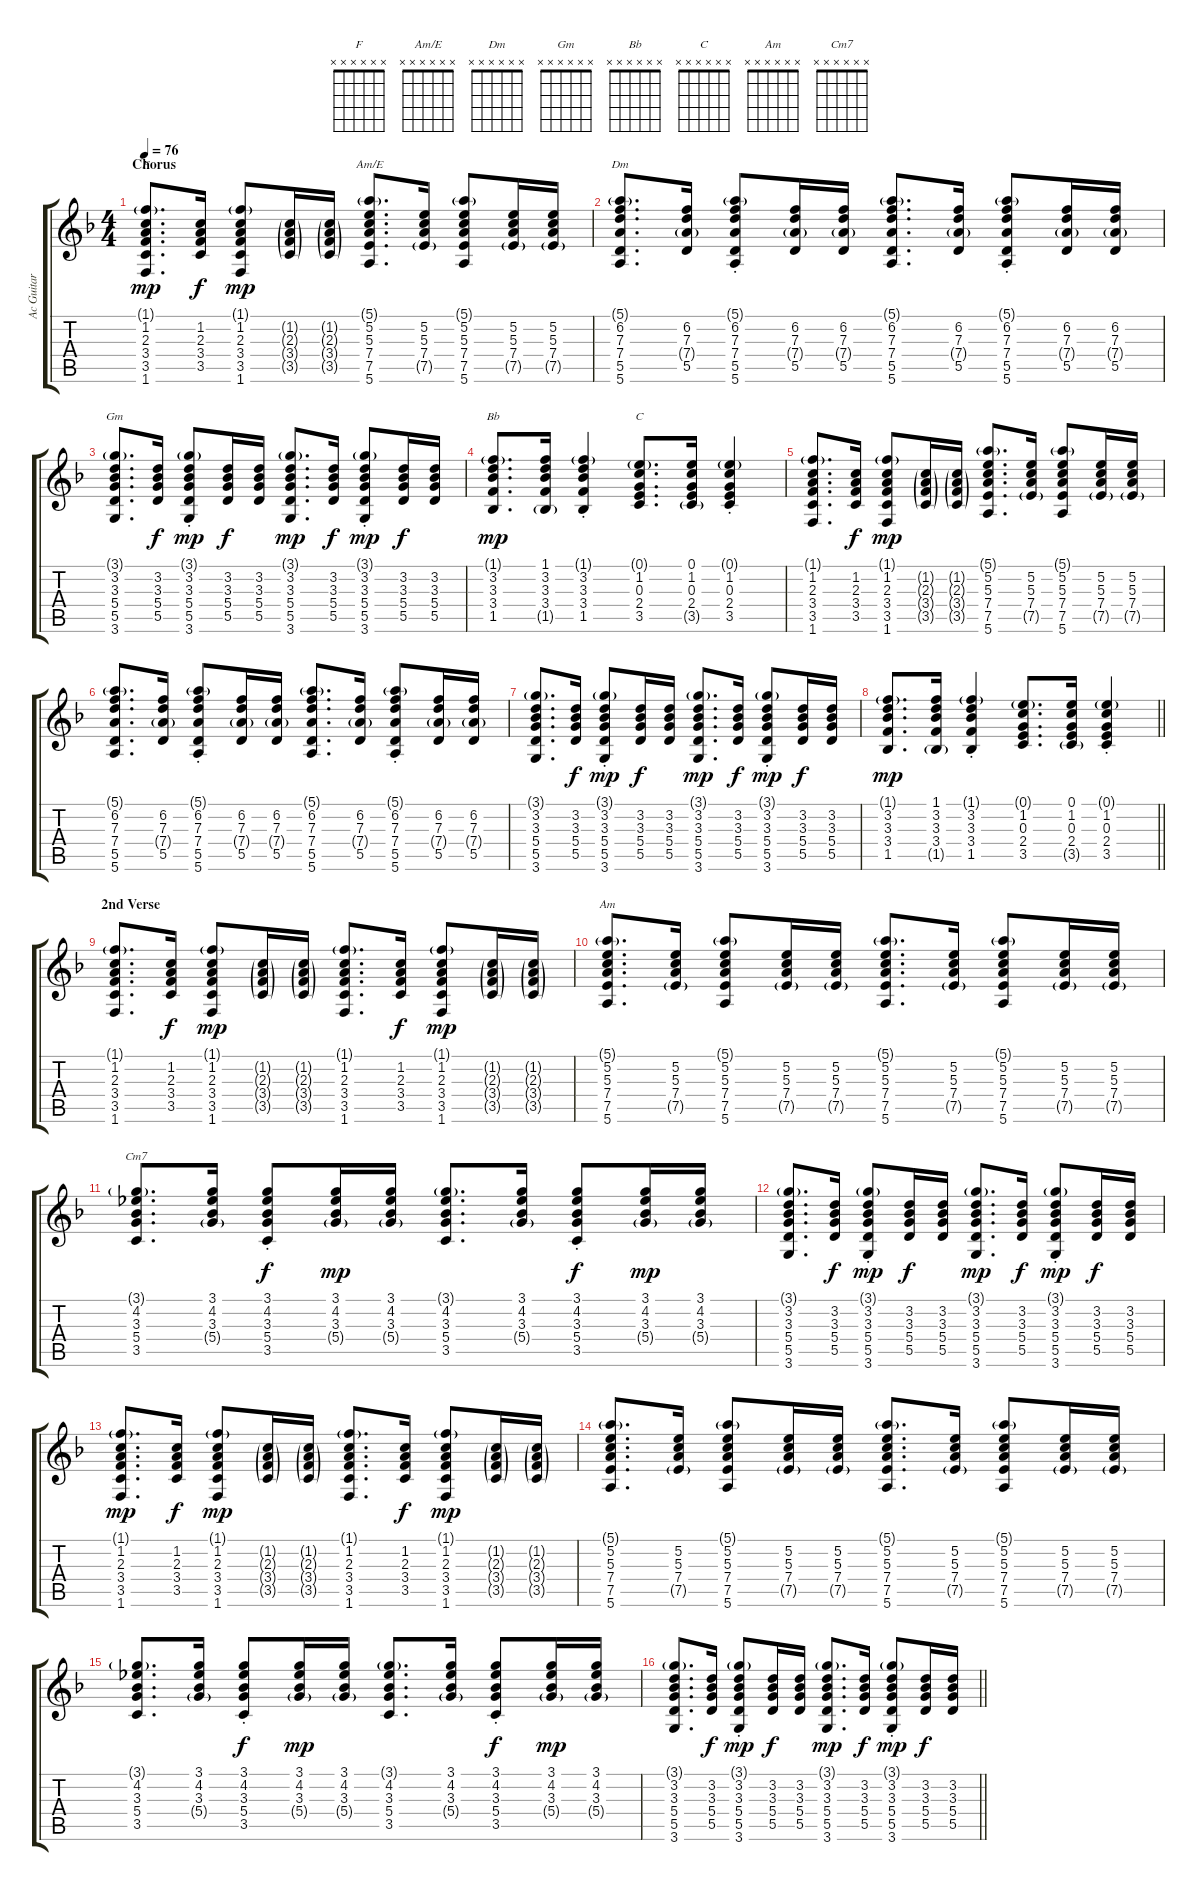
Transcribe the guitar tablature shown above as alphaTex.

\track ("Ac Guitar" "Ac Guitar") {instrument acousticguitarsteel}
\staff {score tabs}
\tuning (E4 B3 G3 D3 A2 E2) {hide}
\chord ("F" x x x x x x)
\chord ("Am/E" x x x x x x)
\chord ("Dm" x x x x x x)
\chord ("Gm" x x x x x x)
\chord ("Bb" x x x x x x)
\chord ("C" x x x x x x)
\chord ("Am" x x x x x x)
\chord ("Cm7" x x x x x x)
\ts (4 4)
\section ("" "Chorus")
\tempo 76
\clef g2
\ks f
(1.1{g} 1.2 2.3 3.4 3.5 1.6).8{d ch "F" dy mp} (1.2 2.3 3.4 3.5).16{dy f} (1.1{g} 1.2 2.3 3.4 3.5 1.6).8{dy mp} (1.2{g} 2.3{g} 3.4{g} 3.5{g}).16 (1.2{g} 2.3{g} 3.4{g} 3.5{g}).16 (5.1{g} 5.2 5.3 7.4 7.5 5.6).8{d ch "Am/E"} (5.2 5.3 7.4 7.5{g}).16 (5.1{g} 5.2 5.3 7.4 7.5 5.6).8 (5.2 5.3 7.4 7.5{g}).16 (5.2 5.3 7.4 7.5{g}).16 |
(5.1{g} 6.2 7.3 7.4 5.5 5.6).8{d ch "Dm"} (6.2 7.3 7.4{g} 5.5).16 (5.1{g st} 6.2{st} 7.3{st} 7.4{st} 5.5 5.6).8 (6.2 7.3 7.4{g} 5.5).16 (6.2 7.3 7.4{g} 5.5).16 (5.1{g} 6.2 7.3 7.4 5.5 5.6).8{d} (6.2 7.3 7.4{g} 5.5).16 (5.1{g st} 6.2{st} 7.3{st} 7.4{st} 5.5 5.6).8 (6.2 7.3 7.4{g} 5.5).16 (6.2 7.3 7.4{g} 5.5).16 |
(3.1{g} 3.2 3.3 5.4 5.5 3.6).8{d ch "Gm"} (3.2 3.3 5.4 5.5).16{dy f} (3.1{g st} 3.2{st} 3.3{st} 5.4{st} 5.5{st} 3.6{st}).8{dy mp} (3.2 3.3 5.4 5.5).16{dy f} (3.2 3.3 5.4 5.5).16 (3.1{g} 3.2 3.3 5.4 5.5 3.6).8{d dy mp} (3.2 3.3 5.4 5.5).16{dy f} (3.1{g st} 3.2{st} 3.3{st} 5.4{st} 5.5{st} 3.6{st}).8{dy mp} (3.2 3.3 5.4 5.5).16{dy f} (3.2 3.3 5.4 5.5).16 |
(1.1{g} 3.2 3.3 3.4 1.5).8{d ch "Bb" dy mp} (1.1 3.2 3.3 3.4 1.5{g}).16 (1.1{g st} 3.2{st} 3.3{st} 3.4{st} 1.5{st}).4 (0.1{g} 1.2 0.3 2.4 3.5).8{d ch "C"} (0.1 1.2 0.3 2.4 3.5{g}).16 (0.1{g st} 1.2{st} 0.3{st} 2.4{st} 3.5{st}).4 |
(1.1{g} 1.2 2.3 3.4 3.5 1.6).8{d} (1.2 2.3 3.4 3.5).16{dy f} (1.1{g} 1.2 2.3 3.4 3.5 1.6).8{dy mp} (1.2{g} 2.3{g} 3.4{g} 3.5{g}).16 (1.2{g} 2.3{g} 3.4{g} 3.5{g}).16 (5.1{g} 5.2 5.3 7.4 7.5 5.6).8{d} (5.2 5.3 7.4 7.5{g}).16 (5.1{g} 5.2 5.3 7.4 7.5 5.6).8 (5.2 5.3 7.4 7.5{g}).16 (5.2 5.3 7.4 7.5{g}).16 |
(5.1{g} 6.2 7.3 7.4 5.5 5.6).8{d} (6.2 7.3 7.4{g} 5.5).16 (5.1{g st} 6.2{st} 7.3{st} 7.4{st} 5.5 5.6).8 (6.2 7.3 7.4{g} 5.5).16 (6.2 7.3 7.4{g} 5.5).16 (5.1{g} 6.2 7.3 7.4 5.5 5.6).8{d} (6.2 7.3 7.4{g} 5.5).16 (5.1{g st} 6.2{st} 7.3{st} 7.4{st} 5.5 5.6).8 (6.2 7.3 7.4{g} 5.5).16 (6.2 7.3 7.4{g} 5.5).16 |
(3.1{g} 3.2 3.3 5.4 5.5 3.6).8{d} (3.2 3.3 5.4 5.5).16{dy f} (3.1{g st} 3.2{st} 3.3{st} 5.4{st} 5.5{st} 3.6{st}).8{dy mp} (3.2 3.3 5.4 5.5).16{dy f} (3.2 3.3 5.4 5.5).16 (3.1{g} 3.2 3.3 5.4 5.5 3.6).8{d dy mp} (3.2 3.3 5.4 5.5).16{dy f} (3.1{g st} 3.2{st} 3.3{st} 5.4{st} 5.5{st} 3.6{st}).8{dy mp} (3.2 3.3 5.4 5.5).16{dy f} (3.2 3.3 5.4 5.5).16 |
\barLineRight lightlight
(1.1{g} 3.2 3.3 3.4 1.5).8{d dy mp} (1.1 3.2 3.3 3.4 1.5{g}).16 (1.1{g st} 3.2{st} 3.3{st} 3.4{st} 1.5{st}).4 (0.1{g} 1.2 0.3 2.4 3.5).8{d} (0.1 1.2 0.3 2.4 3.5{g}).16 (0.1{g st} 1.2{st} 0.3{st} 2.4{st} 3.5{st}).4 |
\section ("" "2nd Verse")
(1.1{g} 1.2 2.3 3.4 3.5 1.6).8{d} (1.2 2.3 3.4 3.5).16{dy f} (1.1{g} 1.2 2.3 3.4 3.5 1.6).8{dy mp} (1.2{g} 2.3{g} 3.4{g} 3.5{g}).16 (1.2{g} 2.3{g} 3.4{g} 3.5{g}).16 (1.1{g} 1.2 2.3 3.4 3.5 1.6).8{d} (1.2 2.3 3.4 3.5).16{dy f} (1.1{g} 1.2 2.3 3.4 3.5 1.6).8{dy mp} (1.2{g} 2.3{g} 3.4{g} 3.5{g}).16 (1.2{g} 2.3{g} 3.4{g} 3.5{g}).16 |
(5.1{g} 5.2 5.3 7.4 7.5 5.6).8{d ch "Am"} (5.2 5.3 7.4 7.5{g}).16 (5.1{g} 5.2 5.3 7.4 7.5 5.6).8 (5.2 5.3 7.4 7.5{g}).16 (5.2 5.3 7.4 7.5{g}).16 (5.1{g} 5.2 5.3 7.4 7.5 5.6).8{d} (5.2 5.3 7.4 7.5{g}).16 (5.1{g} 5.2 5.3 7.4 7.5 5.6).8 (5.2 5.3 7.4 7.5{g}).16 (5.2 5.3 7.4 7.5{g}).16 |
(3.1{g} 4.2 3.3 5.4 3.5).8{d ch "Cm7"} (3.1 4.2 3.3 5.4{g}).16 (3.1{st} 4.2{st} 3.3{st} 5.4{st} 3.5).8{dy f} (3.1 4.2 3.3 5.4{g}).16{dy mp} (3.1 4.2 3.3 5.4{g}).16 (3.1{g} 4.2 3.3 5.4 3.5).8{d} (3.1 4.2 3.3 5.4{g}).16 (3.1{st} 4.2{st} 3.3{st} 5.4{st} 3.5).8{dy f} (3.1 4.2 3.3 5.4{g}).16{dy mp} (3.1 4.2 3.3 5.4{g}).16 |
(3.1{g} 3.2 3.3 5.4 5.5 3.6).8{d} (3.2 3.3 5.4 5.5).16{dy f} (3.1{g st} 3.2{st} 3.3{st} 5.4{st} 5.5{st} 3.6{st}).8{dy mp} (3.2 3.3 5.4 5.5).16{dy f} (3.2 3.3 5.4 5.5).16 (3.1{g} 3.2 3.3 5.4 5.5 3.6).8{d dy mp} (3.2 3.3 5.4 5.5).16{dy f} (3.1{g st} 3.2{st} 3.3{st} 5.4{st} 5.5{st} 3.6{st}).8{dy mp} (3.2 3.3 5.4 5.5).16{dy f} (3.2 3.3 5.4 5.5).16 |
(1.1{g} 1.2 2.3 3.4 3.5 1.6).8{d dy mp} (1.2 2.3 3.4 3.5).16{dy f} (1.1{g} 1.2 2.3 3.4 3.5 1.6).8{dy mp} (1.2{g} 2.3{g} 3.4{g} 3.5{g}).16 (1.2{g} 2.3{g} 3.4{g} 3.5{g}).16 (1.1{g} 1.2 2.3 3.4 3.5 1.6).8{d} (1.2 2.3 3.4 3.5).16{dy f} (1.1{g} 1.2 2.3 3.4 3.5 1.6).8{dy mp} (1.2{g} 2.3{g} 3.4{g} 3.5{g}).16 (1.2{g} 2.3{g} 3.4{g} 3.5{g}).16 |
(5.1{g} 5.2 5.3 7.4 7.5 5.6).8{d} (5.2 5.3 7.4 7.5{g}).16 (5.1{g} 5.2 5.3 7.4 7.5 5.6).8 (5.2 5.3 7.4 7.5{g}).16 (5.2 5.3 7.4 7.5{g}).16 (5.1{g} 5.2 5.3 7.4 7.5 5.6).8{d} (5.2 5.3 7.4 7.5{g}).16 (5.1{g} 5.2 5.3 7.4 7.5 5.6).8 (5.2 5.3 7.4 7.5{g}).16 (5.2 5.3 7.4 7.5{g}).16 |
(3.1{g} 4.2 3.3 5.4 3.5).8{d} (3.1 4.2 3.3 5.4{g}).16 (3.1{st} 4.2{st} 3.3{st} 5.4{st} 3.5).8{dy f} (3.1 4.2 3.3 5.4{g}).16{dy mp} (3.1 4.2 3.3 5.4{g}).16 (3.1{g} 4.2 3.3 5.4 3.5).8{d} (3.1 4.2 3.3 5.4{g}).16 (3.1{st} 4.2{st} 3.3{st} 5.4{st} 3.5).8{dy f} (3.1 4.2 3.3 5.4{g}).16{dy mp} (3.1 4.2 3.3 5.4{g}).16 |
\barLineRight lightlight
(3.1{g} 3.2 3.3 5.4 5.5 3.6).8{d} (3.2 3.3 5.4 5.5).16{dy f} (3.1{g st} 3.2{st} 3.3{st} 5.4{st} 5.5{st} 3.6{st}).8{dy mp} (3.2 3.3 5.4 5.5).16{dy f} (3.2 3.3 5.4 5.5).16 (3.1{g} 3.2 3.3 5.4 5.5 3.6).8{d dy mp} (3.2 3.3 5.4 5.5).16{dy f} (3.1{g st} 3.2{st} 3.3{st} 5.4{st} 5.5{st} 3.6{st}).8{dy mp} (3.2 3.3 5.4 5.5).16{dy f} (3.2 3.3 5.4 5.5).16
